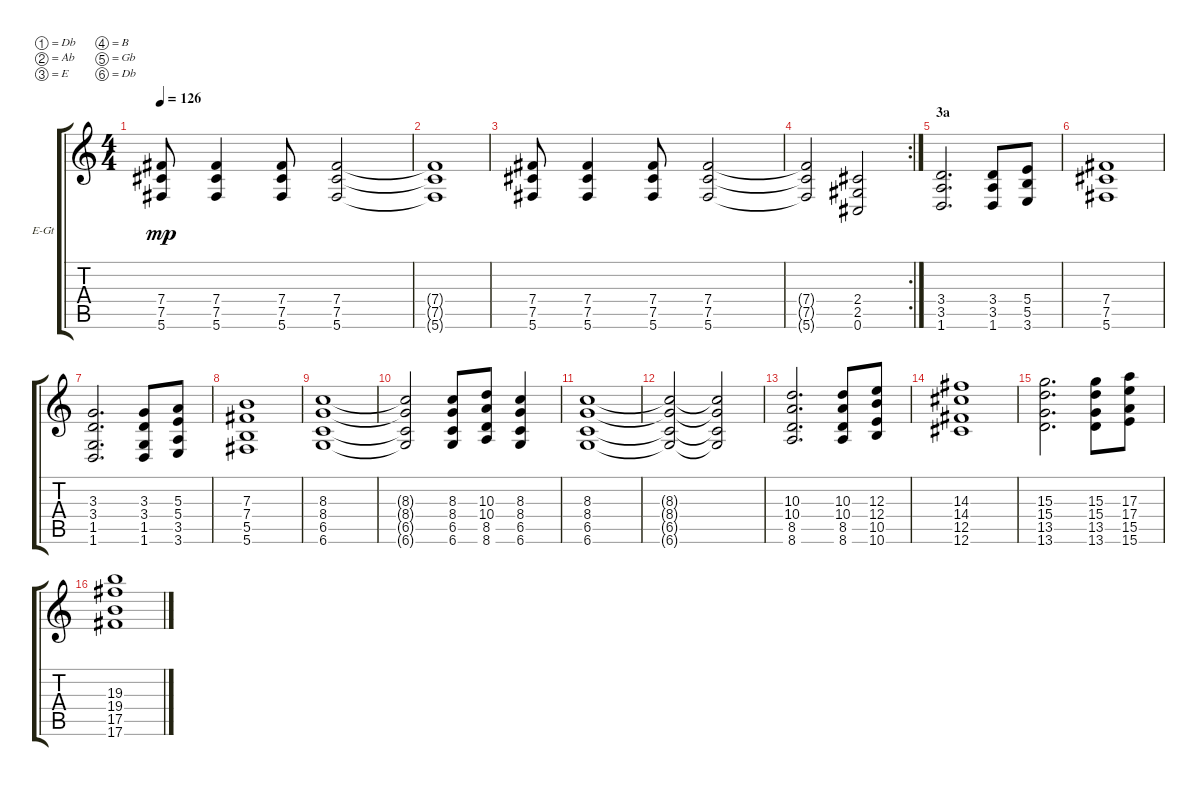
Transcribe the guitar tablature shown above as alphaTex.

\defaultSystemsLayout 4
\bracketExtendMode groupsimilarinstruments
\firstSystemTrackNameOrientation horizontal
\otherSystemsTrackNameOrientation horizontal
\track ("Guitar I" "E-Gt") {instrument overdrivenguitar}
\staff {score tabs}
\tuning (Db4 Ab3 E3 B2 Gb2 Db2)
\ts (4 4)
\tempo 126
\clef g2
\ks c
(7.5 7.4 5.6).8{dy mp} (5.6 7.5 7.4).4 (7.4 7.5 5.6).8 (5.6 7.5 7.4).2 |
(5.6{t} 7.4{t} 7.5{t}).1 |
(7.5 7.4 5.6).8 (5.6 7.5 7.4).4 (7.4 7.5 5.6).8 (5.6 7.5 7.4).2 |
\rc 2
(5.6{t} 7.4{t} 7.5{t}).2 (0.6 2.5 2.4).2 |
\section ("" "3a")
(1.6 3.5 3.4).2{d} (1.6 3.5 3.4).8 (3.6 5.5 5.4).8 |
(5.6 7.5 7.4).1 |
(1.6 1.5 3.4 3.3).2{d} (1.6 1.5 3.4 3.3).8 (3.6 3.5 5.4 5.3).8 |
(5.5 5.6 7.4 7.3).1 |
(6.5 8.4 8.3 6.6).1 |
(6.5{t} 8.4{t} 8.3{t} 6.6{t}).2 (6.5 8.4 8.3 6.6).8 (8.6 8.5 10.4 10.3).8 (8.3 8.4 6.5 6.6).4 |
(6.5 8.4 8.3 6.6).1 |
(6.5{t} 8.4{t} 8.3{t} 6.6{t}).2 (6.5{t} 8.4{t} 8.3{t} 6.6{t}).2 |
(8.6 8.5 10.4 10.3).2{d} (8.6 8.5 10.4 10.3).8 (10.6 10.5 12.4 12.3).8 |
(12.6 12.5 14.4 14.3).1 |
(13.6 13.5 15.4 15.3).2{d} (13.6 13.5 15.4 15.3).8 (15.6 15.5 17.4 17.3).8 |
(17.5 17.6 19.4 19.3).1
